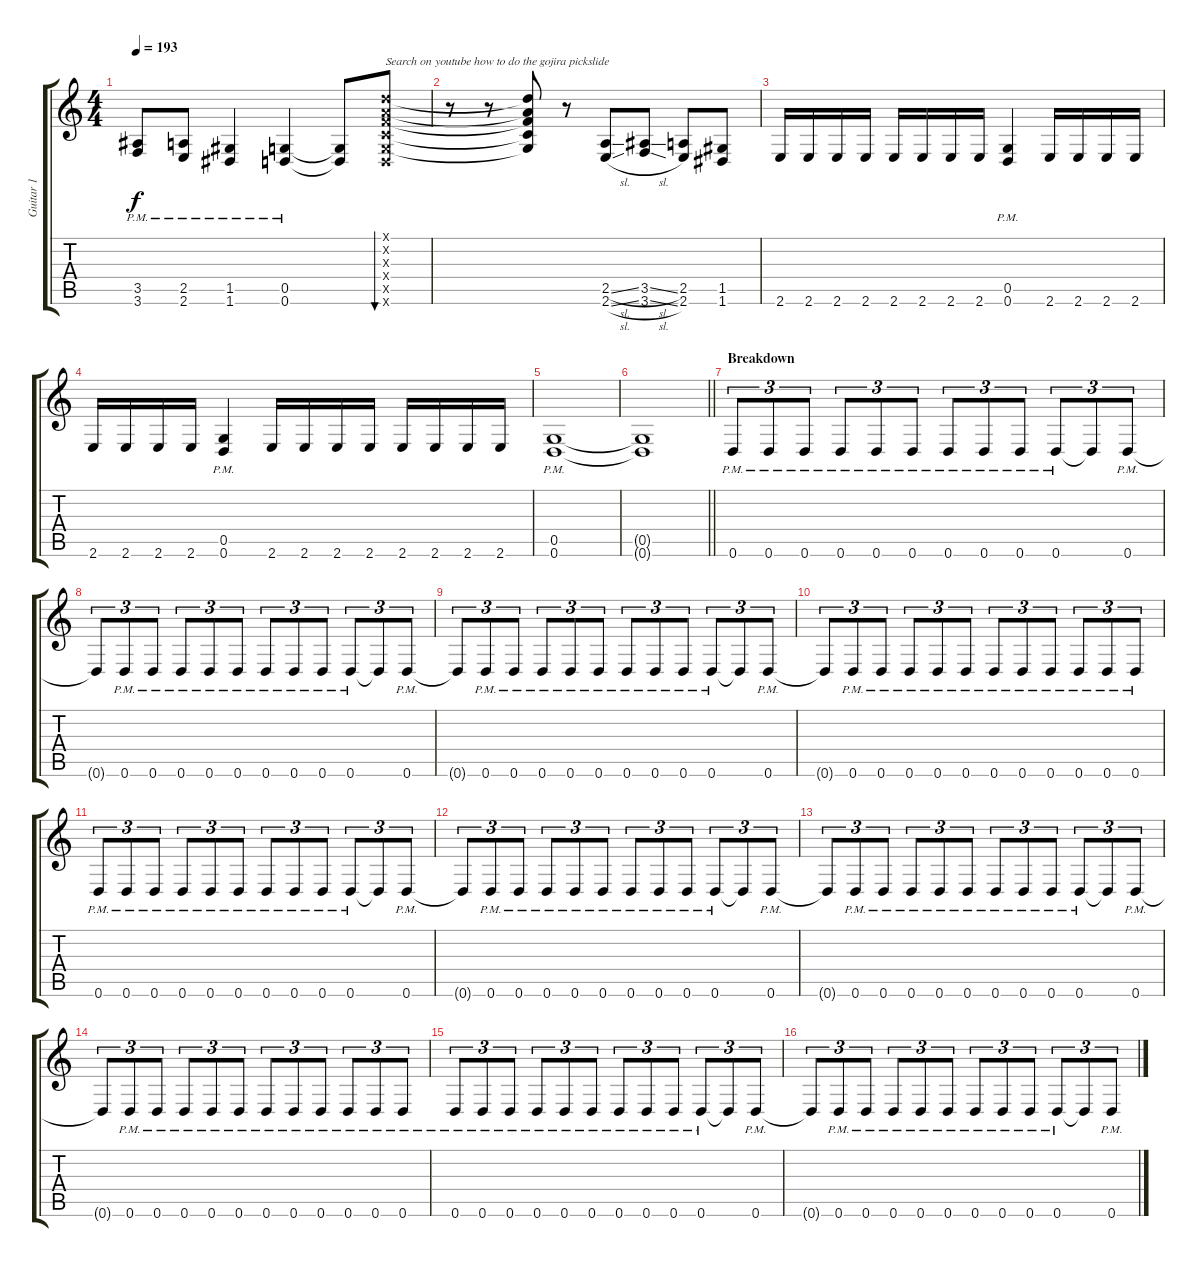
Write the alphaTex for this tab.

\track ("Guitar 1" "Guitar 1") {instrument distortionguitar}
\staff {score tabs}
\tuning (D4 A3 F3 C3 G2 D2) {hide}
\ts (4 4)
\tempo 193
\clef g2
\ks c
(3.5{pm} 3.6{pm}).8{dy f} (2.5{pm} 2.6{pm}).8 (1.5{pm} 1.6{pm}).4 (0.5{pm} 0.6{pm}).4 (0.5{t} 0.6{t}).8 (0.1{x} 0.2{x} 0.3{x} 0.4{x} 0.5{x} 0.6{x}).8{bu 480 txt "Search on youtube how to do the gojira pickslide"} |
r.8 r.8 (0.1{t} 0.2{t} 0.3{t} 0.4{t} 0.5{t}).8 r.8 (2.5{sl} 2.6{sl}).8 (3.5{sl} 3.6{sl}).8 (2.5 2.6).8 (1.5 1.6).8 |
2.6.16 2.6.16 2.6.16 2.6.16 2.6.16 2.6.16 2.6.16 2.6.16 (0.5{pm} 0.6{pm}).4 2.6.16 2.6.16 2.6.16 2.6.16 |
2.6.16 2.6.16 2.6.16 2.6.16 (0.5{pm} 0.6{pm}).4 2.6.16 2.6.16 2.6.16 2.6.16 2.6.16 2.6.16 2.6.16 2.6.16 |
(0.5{pm} 0.6{pm}).1 |
\barLineRight lightlight
(0.5{t} 0.6{t}).1 |
\section ("" "Breakdown")
0.6{pm}.8{tu (3 2)} 0.6{pm}.8{tu (3 2)} 0.6{pm}.8{tu (3 2)} 0.6{pm}.8{tu (3 2)} 0.6{pm}.8{tu (3 2)} 0.6{pm}.8{tu (3 2)} 0.6{pm}.8{tu (3 2)} 0.6{pm}.8{tu (3 2)} 0.6{pm}.8{tu (3 2)} 0.6{pm}.8{tu (3 2)} 0.6{t}.8{tu (3 2)} 0.6{pm}.8{tu (3 2)} |
0.6{t}.8{tu (3 2)} 0.6{pm}.8{tu (3 2)} 0.6{pm}.8{tu (3 2)} 0.6{pm}.8{tu (3 2)} 0.6{pm}.8{tu (3 2)} 0.6{pm}.8{tu (3 2)} 0.6{pm}.8{tu (3 2)} 0.6{pm}.8{tu (3 2)} 0.6{pm}.8{tu (3 2)} 0.6{pm}.8{tu (3 2)} 0.6{t}.8{tu (3 2)} 0.6{pm}.8{tu (3 2)} |
0.6{t}.8{tu (3 2)} 0.6{pm}.8{tu (3 2)} 0.6{pm}.8{tu (3 2)} 0.6{pm}.8{tu (3 2)} 0.6{pm}.8{tu (3 2)} 0.6{pm}.8{tu (3 2)} 0.6{pm}.8{tu (3 2)} 0.6{pm}.8{tu (3 2)} 0.6{pm}.8{tu (3 2)} 0.6{pm}.8{tu (3 2)} 0.6{t}.8{tu (3 2)} 0.6{pm}.8{tu (3 2)} |
0.6{t}.8{tu (3 2)} 0.6{pm}.8{tu (3 2)} 0.6{pm}.8{tu (3 2)} 0.6{pm}.8{tu (3 2)} 0.6{pm}.8{tu (3 2)} 0.6{pm}.8{tu (3 2)} 0.6{pm}.8{tu (3 2)} 0.6{pm}.8{tu (3 2)} 0.6{pm}.8{tu (3 2)} 0.6{pm}.8{tu (3 2)} 0.6{pm}.8{tu (3 2)} 0.6{pm}.8{tu (3 2)} |
0.6{pm}.8{tu (3 2)} 0.6{pm}.8{tu (3 2)} 0.6{pm}.8{tu (3 2)} 0.6{pm}.8{tu (3 2)} 0.6{pm}.8{tu (3 2)} 0.6{pm}.8{tu (3 2)} 0.6{pm}.8{tu (3 2)} 0.6{pm}.8{tu (3 2)} 0.6{pm}.8{tu (3 2)} 0.6{pm}.8{tu (3 2)} 0.6{t}.8{tu (3 2)} 0.6{pm}.8{tu (3 2)} |
0.6{t}.8{tu (3 2)} 0.6{pm}.8{tu (3 2)} 0.6{pm}.8{tu (3 2)} 0.6{pm}.8{tu (3 2)} 0.6{pm}.8{tu (3 2)} 0.6{pm}.8{tu (3 2)} 0.6{pm}.8{tu (3 2)} 0.6{pm}.8{tu (3 2)} 0.6{pm}.8{tu (3 2)} 0.6{pm}.8{tu (3 2)} 0.6{t}.8{tu (3 2)} 0.6{pm}.8{tu (3 2)} |
0.6{t}.8{tu (3 2)} 0.6{pm}.8{tu (3 2)} 0.6{pm}.8{tu (3 2)} 0.6{pm}.8{tu (3 2)} 0.6{pm}.8{tu (3 2)} 0.6{pm}.8{tu (3 2)} 0.6{pm}.8{tu (3 2)} 0.6{pm}.8{tu (3 2)} 0.6{pm}.8{tu (3 2)} 0.6{pm}.8{tu (3 2)} 0.6{t}.8{tu (3 2)} 0.6{pm}.8{tu (3 2)} |
0.6{t}.8{tu (3 2)} 0.6{pm}.8{tu (3 2)} 0.6{pm}.8{tu (3 2)} 0.6{pm}.8{tu (3 2)} 0.6{pm}.8{tu (3 2)} 0.6{pm}.8{tu (3 2)} 0.6{pm}.8{tu (3 2)} 0.6{pm}.8{tu (3 2)} 0.6{pm}.8{tu (3 2)} 0.6{pm}.8{tu (3 2)} 0.6{pm}.8{tu (3 2)} 0.6{pm}.8{tu (3 2)} |
0.6{pm}.8{tu (3 2)} 0.6{pm}.8{tu (3 2)} 0.6{pm}.8{tu (3 2)} 0.6{pm}.8{tu (3 2)} 0.6{pm}.8{tu (3 2)} 0.6{pm}.8{tu (3 2)} 0.6{pm}.8{tu (3 2)} 0.6{pm}.8{tu (3 2)} 0.6{pm}.8{tu (3 2)} 0.6{pm}.8{tu (3 2)} 0.6{t}.8{tu (3 2)} 0.6{pm}.8{tu (3 2)} |
0.6{t}.8{tu (3 2)} 0.6{pm}.8{tu (3 2)} 0.6{pm}.8{tu (3 2)} 0.6{pm}.8{tu (3 2)} 0.6{pm}.8{tu (3 2)} 0.6{pm}.8{tu (3 2)} 0.6{pm}.8{tu (3 2)} 0.6{pm}.8{tu (3 2)} 0.6{pm}.8{tu (3 2)} 0.6{pm}.8{tu (3 2)} 0.6{t}.8{tu (3 2)} 0.6{pm}.8{tu (3 2)}
